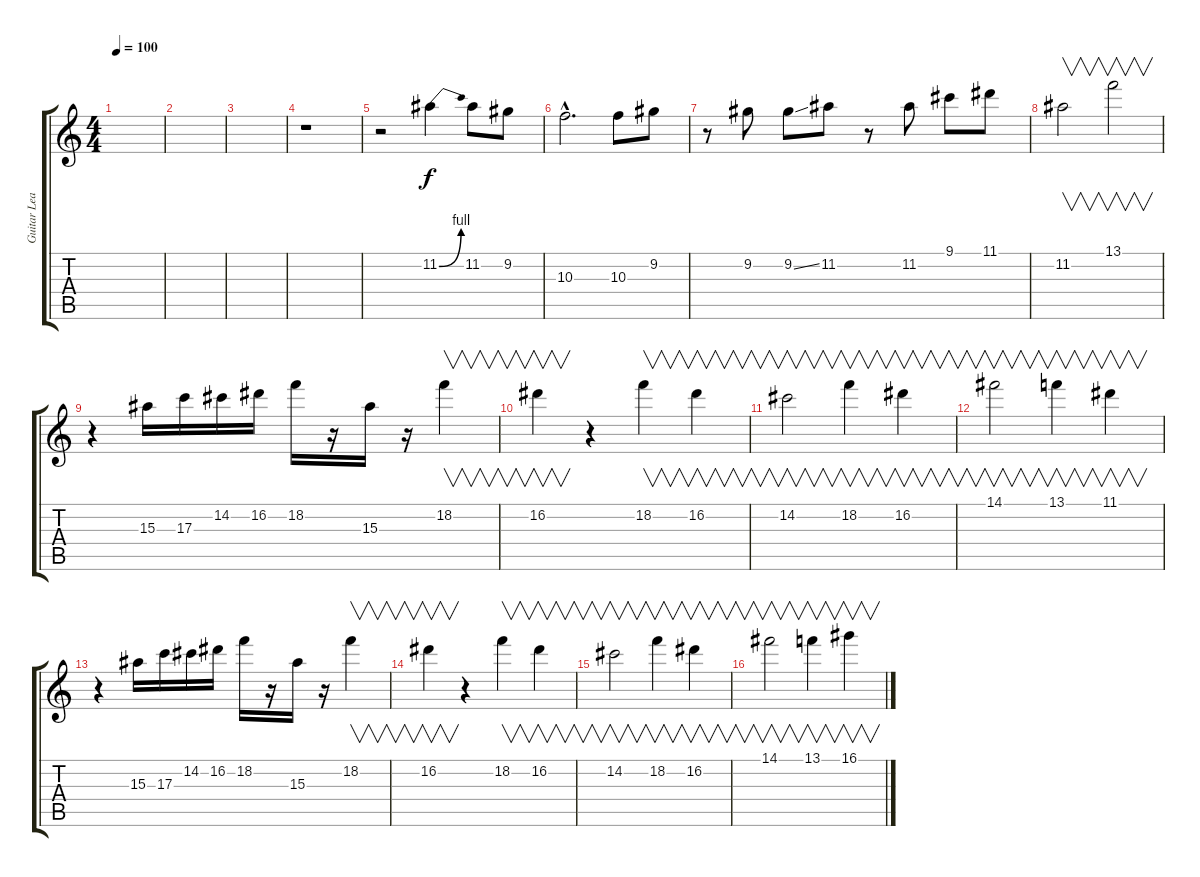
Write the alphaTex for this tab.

\track ("Guitar Lead" "Guitar Lea") {instrument distortionguitar}
\staff {score tabs}
\tuning (E4 B3 G3 D3 A2 E2) {hide}
\ts (4 4)
\tempo 100
\clef g2
\ks c
|
|
|
r.1 |
r.2 11.2{be (bend 0 0 60 4)}.4 11.2.8 9.2.8 |
10.3{hac}.2{d} 10.3.8 9.2.8 |
r.8 9.2.8 9.2{ss}.8 11.2.8 r.8 11.2.8 9.1.8 11.1.8 |
11.2.2{v} 13.1.2{v} |
r.4 15.3.16 17.3.16 14.2.16 16.2.16 18.2.16 r.16 15.3.16 r.16 18.2.4{v} |
16.2.4{v} r.4 18.2.4{v} 16.2.4{v} |
14.2.2{v} 18.2.4{v} 16.2.4{v} |
14.1.2{v} 13.1.4{v} 11.1.4{v} |
r.4 15.3.16 17.3.16 14.2.16 16.2.16 18.2.16 r.16 15.3.16 r.16 18.2.4{v} |
16.2.4{v} r.4 18.2.4{v} 16.2.4{v} |
14.2.2{v} 18.2.4{v} 16.2.4{v} |
14.1.2{v} 13.1.4{v} 16.1.4{v}
